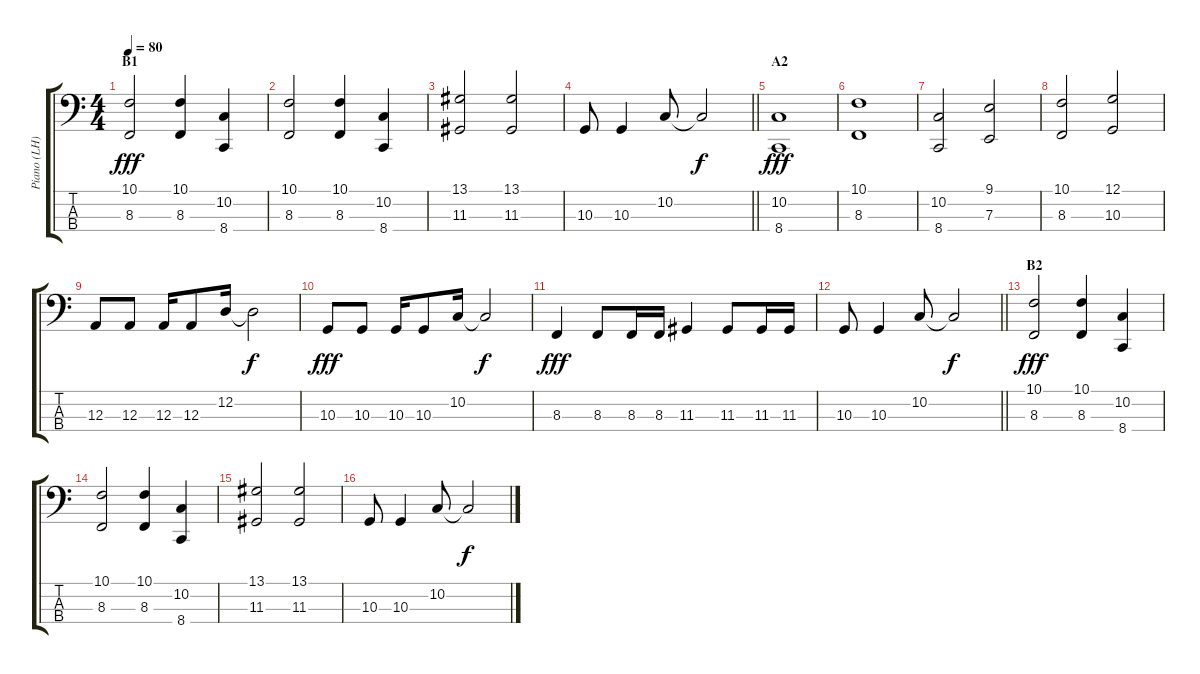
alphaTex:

\track ("Piano (LH)" "Piano (LH)") {instrument acousticgrandpiano}
\staff {score tabs}
\tuning (G2 D2 A1 E1) {hide}
\ts (4 4)
\section ("" "B1")
\tempo 80
\clef f4
\ks c
(10.1 8.3).2{dy fff} (10.1 8.3).4 (10.2 8.4).4 |
(10.1 8.3).2 (10.1 8.3).4 (10.2 8.4).4 |
(13.1 11.3).2 (13.1 11.3).2 |
\barLineRight lightlight
10.3.8 10.3.4 10.2.8 10.2{t}.2{dy f} |
\section ("" "A2")
(10.2 8.4).1{dy fff} |
(10.1 8.3).1 |
(10.2 8.4).2 (9.1 7.3).2 |
(10.1 8.3).2 (12.1 10.3).2 |
12.3.8 12.3.8 12.3.16 12.3.8 12.2.16 12.2{t}.2{dy f} |
10.3.8{dy fff} 10.3.8 10.3.16 10.3.8 10.2.16 10.2{t}.2{dy f} |
8.3.4{dy fff} 8.3.8 8.3.16 8.3.16 11.3.4 11.3.8 11.3.16 11.3.16 |
\barLineRight lightlight
10.3.8 10.3.4 10.2.8 10.2{t}.2{dy f} |
\section ("" "B2")
(10.1 8.3).2{dy fff} (10.1 8.3).4 (10.2 8.4).4 |
(10.1 8.3).2 (10.1 8.3).4 (10.2 8.4).4 |
(13.1 11.3).2 (13.1 11.3).2 |
10.3.8 10.3.4 10.2.8 10.2{t}.2{dy f}
